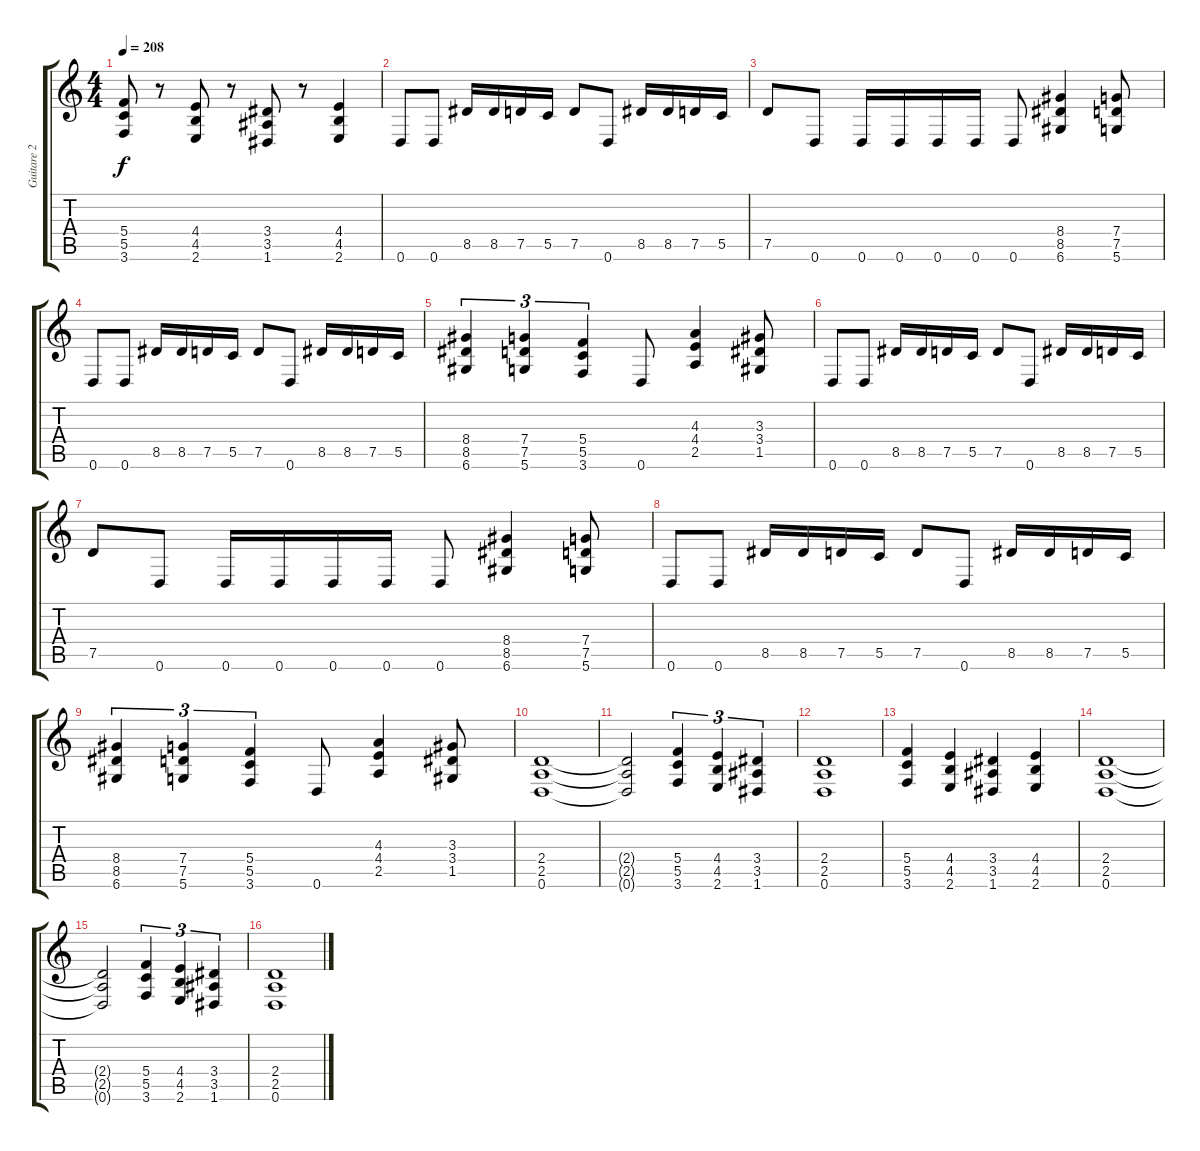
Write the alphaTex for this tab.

\track ("Guitare 2" "Guitare 2") {instrument distortionguitar}
\staff {score tabs}
\tuning (D4 A3 F3 C3 G2 D2) {hide}
\ts (4 4)
\tempo 208
\clef g2
\ks c
(5.4 5.5 3.6).8{dy f} r.8 (4.4 4.5 2.6).8 r.8 (3.4 3.5 1.6).8 r.8 (4.4 4.5 2.6).4 |
0.6.8 0.6.8 8.5.16 8.5.16 7.5.16 5.5.16 7.5.8 0.6.8 8.5.16 8.5.16 7.5.16 5.5.16 |
7.5.8 0.6.8 0.6.16 0.6.16 0.6.16 0.6.16 0.6.8 (8.4 8.5 6.6).4 (7.4 7.5 5.6).8 |
0.6.8 0.6.8 8.5.16 8.5.16 7.5.16 5.5.16 7.5.8 0.6.8 8.5.16 8.5.16 7.5.16 5.5.16 |
(8.4 8.5 6.6).4{tu (3 2)} (7.4 7.5 5.6).4{tu (3 2)} (5.4 5.5 3.6).4{tu (3 2)} 0.6.8 (4.3 4.4 2.5).4 (3.3 3.4 1.5).8 |
0.6.8 0.6.8 8.5.16 8.5.16 7.5.16 5.5.16 7.5.8 0.6.8 8.5.16 8.5.16 7.5.16 5.5.16 |
7.5.8 0.6.8 0.6.16 0.6.16 0.6.16 0.6.16 0.6.8 (8.4 8.5 6.6).4 (7.4 7.5 5.6).8 |
0.6.8 0.6.8 8.5.16 8.5.16 7.5.16 5.5.16 7.5.8 0.6.8 8.5.16 8.5.16 7.5.16 5.5.16 |
(8.4 8.5 6.6).4{tu (3 2)} (7.4 7.5 5.6).4{tu (3 2)} (5.4 5.5 3.6).4{tu (3 2)} 0.6.8 (4.3 4.4 2.5).4 (3.3 3.4 1.5).8 |
(2.4 2.5 0.6).1 |
(2.4{t} 2.5{t} 0.6{t}).2 (5.4 5.5 3.6).4{tu (3 2)} (4.4 4.5 2.6).4{tu (3 2)} (3.4 3.5 1.6).4{tu (3 2)} |
(2.4 2.5 0.6).1 |
(5.4 5.5 3.6).4 (4.4 4.5 2.6).4 (3.4 3.5 1.6).4 (4.4 4.5 2.6).4 |
(2.4 2.5 0.6).1 |
(2.4{t} 2.5{t} 0.6{t}).2 (5.4 5.5 3.6).4{tu (3 2)} (4.4 4.5 2.6).4{tu (3 2)} (3.4 3.5 1.6).4{tu (3 2)} |
(2.4 2.5 0.6).1
